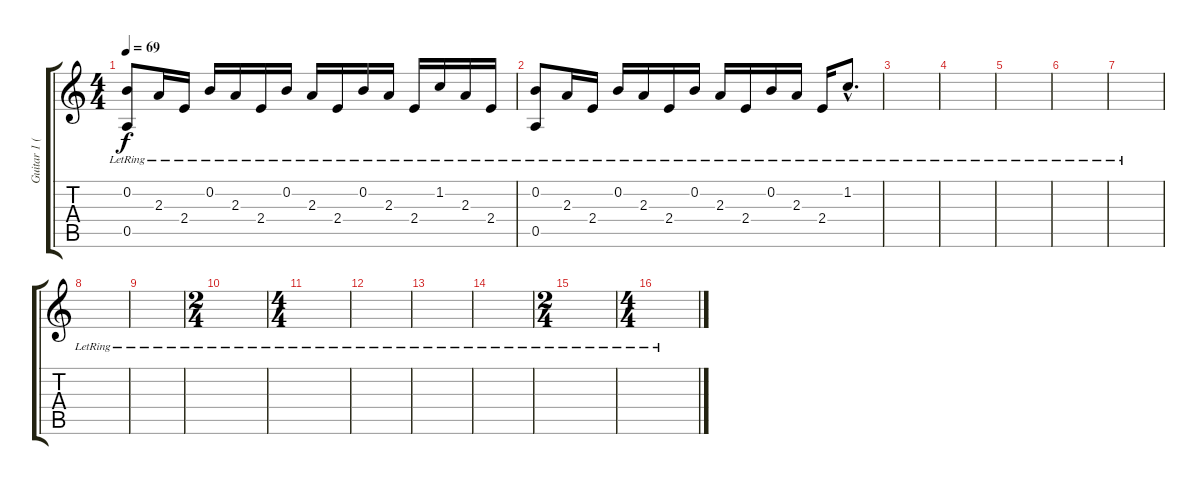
\track ("Guitar 1 (Acoustic)" "Guitar 1 (") {instrument acousticguitarnylon}
\staff {score tabs}
\tuning (E4 B3 G3 D3 A2 E2) {hide}
\ts (4 4)
\tempo 69
\clef g2
\ks c
(0.2{lr} 0.5{lr}).8{dy f} 2.3{lr}.16 2.4{lr}.16 0.2{lr}.16 2.3{lr}.16 2.4{lr}.16 0.2{lr}.16 2.3{lr}.16 2.4{lr}.16 0.2{lr}.16 2.3{lr}.16 2.4{lr}.16 1.2{lr}.16 2.3{lr}.16 2.4{lr}.16 |
(0.2{lr} 0.5{lr}).8 2.3{lr}.16 2.4{lr}.16 0.2{lr}.16 2.3{lr}.16 2.4{lr}.16 0.2{lr}.16 2.3{lr}.16 2.4{lr}.16 0.2{lr}.16 2.3{lr}.16 2.4{lr}.16 1.2{hac lr}.8{d} |
|
|
|
|
|
|
|
\ts (2 4)
|
\ts (4 4)
|
|
|
|
\ts (2 4)
|
\ts (4 4)
